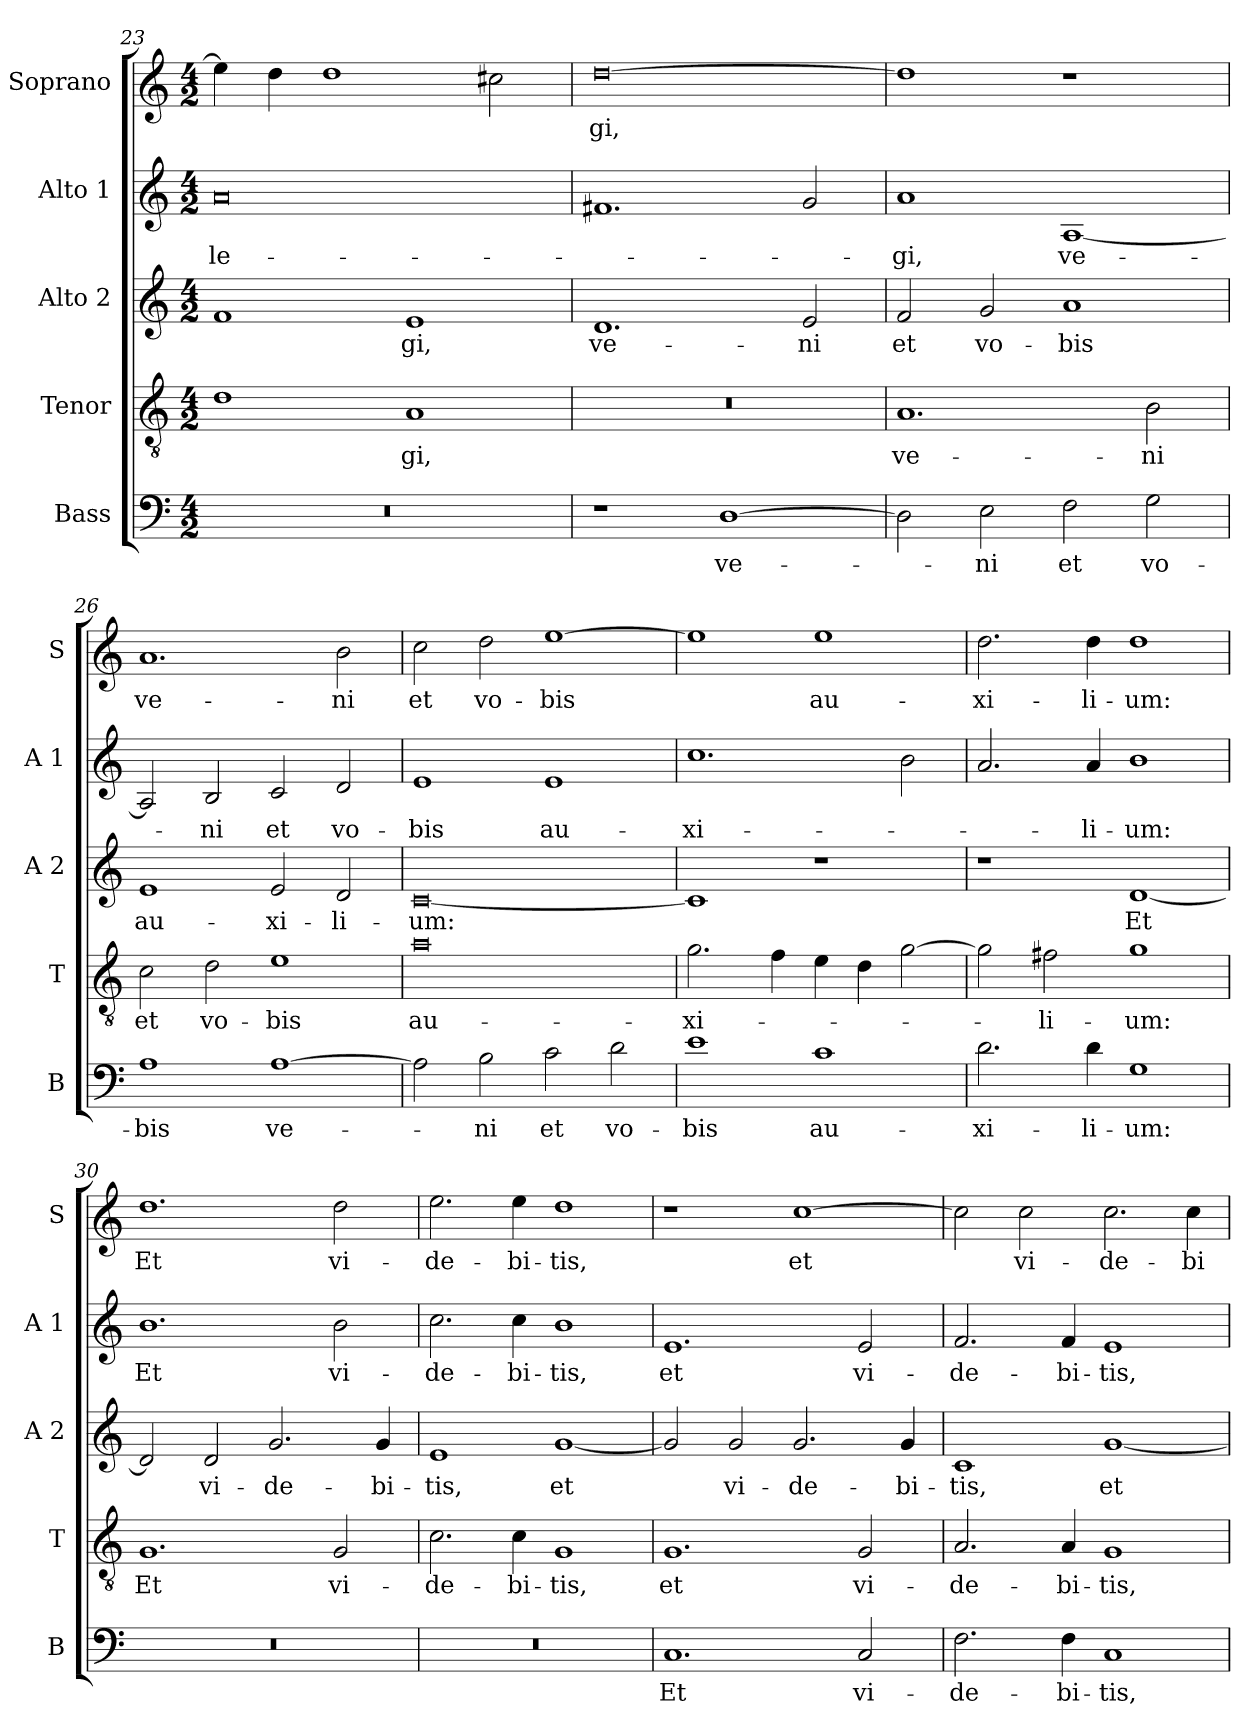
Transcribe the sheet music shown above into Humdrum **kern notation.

**kern	**text	**kern	**text	**kern	**text	**kern	**text	**kern	**text
*part5	*part5	*part4	*part4	*part3	*part3	*part2	*part2	*part1	*part1
*staff5	*staff5	*staff4	*staff4	*staff3	*staff3	*staff2	*staff2	*staff1	*staff1
*I"Bass	*	*I"Tenor	*	*I"Alto 2	*	*I"Alto 1	*	*I"Soprano	*
*I'B	*	*I'T	*	*I'A 2	*	*I'A 1	*	*I'S	*
*clefF4	*	*clefGv2	*	*clefG2	*	*clefG2	*	*clefG2	*
*k[]	*	*k[]	*	*k[]	*	*k[]	*	*k[]	*
*C:	*	*C:	*	*C:	*	*C:	*	*C:	*
*M4/2	*	*M4/2	*	*M4/2	*	*M4/2	*	*M4/2	*
=23	=23	=23	=23	=23	=23	=23	=23	=23	=23
!	!	!	!	!	!	!	!LO:LY:b	!	!
0r	.	1d	.	1f	.	0a	-le-	4ee\]	.
.	.	.	.	.	.	.	.	4dd\	.
.	.	.	.	.	.	.	.	1dd	.
!	!	!	!LO:LY:b	!	!LO:LY:b	!	!	!	!
.	.	1A	-gi,	1e	-gi,	.	.	.	.
.	.	.	.	.	.	.	.	2cc#X\	.
=24	=24	=24	=24	=24	=24	=24	=24	=24	=24
!	!	!	!	!	!LO:LY:b	!	!	!	!LO:LY:b
1r	.	0r	.	1.d	ve-	1.f#X	.	[0dd	-gi,
!	!LO:LY:b	!	!	!	!	!	!	!	!
[1D	ve-	.	.	.	.	.	.	.	.
!	!	!	!	!	!LO:LY:b	!	!	!	!
.	.	.	.	2e/	-ni	2g/	.	.	.
=25	=25	=25	=25	=25	=25	=25	=25	=25	=25
!	!	!	!LO:LY:b	!	!LO:LY:b	!	!LO:LY:b	!	!
2D\]	.	1.A	ve-	2f/	et	1a	-gi,	1dd]	.
!	!LO:LY:b	!	!	!	!LO:LY:b	!	!	!	!
2E\	-ni	.	.	2g/	vo-	.	.	.	.
!	!LO:LY:b	!	!	!	!LO:LY:b	!	!LO:LY:b	!	!
2F\	et	.	.	1a	-bis	[1A	ve-	1r	.
!	!LO:LY:b	!	!LO:LY:b	!	!	!	!	!	!
2G\	vo-	2B\	-ni	.	.	.	.	.	.
!!LO:PB:g=z
=26	=26	=26	=26	=26	=26	=26	=26	=26	=26
!	!LO:LY:b	!	!LO:LY:b	!	!LO:LY:b	!	!	!	!LO:LY:b
1A	-bis	2c\	et	1e	au-	2A/]	.	1.a	ve-
!	!	!	!LO:LY:b	!	!	!	!LO:LY:b	!	!
.	.	2d\	vo-	.	.	2B/	-ni	.	.
!	!LO:LY:b	!	!LO:LY:b	!	!LO:LY:b	!	!LO:LY:b	!	!
[1A	ve-	1e	-bis	2e/	-xi-	2c/	et	.	.
!	!	!	!	!	!LO:LY:b	!	!LO:LY:b	!	!LO:LY:b
.	.	.	.	2d/	-li-	2d/	vo-	2b\	-ni
=27	=27	=27	=27	=27	=27	=27	=27	=27	=27
!	!	!	!LO:LY:b	!	!LO:LY:b	!	!LO:LY:b	!	!LO:LY:b
2A\]	.	0a	au-	[0c	-um:	1e	-bis	2cc\	et
!	!LO:LY:b	!	!	!	!	!	!	!	!LO:LY:b
2B\	-ni	.	.	.	.	.	.	2dd\	vo-
!	!LO:LY:b	!	!	!	!	!	!LO:LY:b	!	!LO:LY:b
2c\	et	.	.	.	.	1e	au-	[1ee	-bis
!	!LO:LY:b	!	!	!	!	!	!	!	!
2d\	vo-	.	.	.	.	.	.	.	.
=28	=28	=28	=28	=28	=28	=28	=28	=28	=28
!	!LO:LY:b	!	!LO:LY:b	!	!	!	!LO:LY:b	!	!
1e	-bis	2.g\	-xi-	1c]	.	1.cc	-xi-	1ee]	.
.	.	4f\	.	.	.	.	.	.	.
!	!LO:LY:b	!	!	!	!	!	!	!	!LO:LY:b
1c	au-	4e\	.	1r	.	.	.	1ee	au-
.	.	4d\	.	.	.	.	.	.	.
.	.	[2g\	.	.	.	2b\	.	.	.
=29	=29	=29	=29	=29	=29	=29	=29	=29	=29
!	!LO:LY:b	!	!	!	!	!	!	!	!LO:LY:b
2.d\	-xi-	2g\]	.	1r	.	2.a/	.	2.dd\	-xi-
!	!	!	!LO:LY:b	!	!	!	!	!	!
.	.	2f#X\	-li-	.	.	.	.	.	.
!	!LO:LY:b	!	!	!	!	!	!LO:LY:b	!	!LO:LY:b
4d\	-li-	.	.	.	.	4a/	-li-	4dd\	-li-
!	!LO:LY:b	!	!LO:LY:b	!	!LO:LY:b	!	!LO:LY:b	!	!LO:LY:b
1G	-um:	1g	-um:	[1d	Et	1b	-um:	1dd	-um:
=30	=30	=30	=30	=30	=30	=30	=30	=30	=30
!	!	!	!LO:LY:b	!	!	!	!LO:LY:b	!	!LO:LY:b
0r	.	1.G	Et	2d/]	.	1.b	Et	1.dd	Et
!	!	!	!	!	!LO:LY:b	!	!	!	!
.	.	.	.	2d/	vi-	.	.	.	.
!	!	!	!	!	!LO:LY:b	!	!	!	!
.	.	.	.	2.g/	-de-	.	.	.	.
!	!	!	!LO:LY:b	!	!	!	!LO:LY:b	!	!LO:LY:b
.	.	2G/	vi-	.	.	2b\	vi-	2dd\	vi-
!	!	!	!	!	!LO:LY:b	!	!	!	!
.	.	.	.	4g/	-bi-	.	.	.	.
!!LO:LB:g=z
=31	=31	=31	=31	=31	=31	=31	=31	=31	=31
!	!	!	!LO:LY:b	!	!LO:LY:b	!	!LO:LY:b	!	!LO:LY:b
0r	.	2.c\	-de-	1e	-tis,	2.cc\	-de-	2.ee\	-de-
!	!	!	!LO:LY:b	!	!	!	!LO:LY:b	!	!LO:LY:b
.	.	4c\	-bi-	.	.	4cc\	-bi-	4ee\	-bi-
!	!	!	!LO:LY:b	!	!LO:LY:b	!	!LO:LY:b	!	!LO:LY:b
.	.	1G	-tis,	[1g	et	1b	-tis,	1dd	-tis,
=32	=32	=32	=32	=32	=32	=32	=32	=32	=32
!	!LO:LY:b	!	!LO:LY:b	!	!	!	!LO:LY:b	!	!
1.C	Et	1.G	et	2g/]	.	1.e	et	1r	.
!	!	!	!	!	!LO:LY:b	!	!	!	!
.	.	.	.	2g/	vi-	.	.	.	.
!	!	!	!	!	!LO:LY:b	!	!	!	!LO:LY:b
.	.	.	.	2.g/	-de-	.	.	[1cc	et
!	!LO:LY:b	!	!LO:LY:b	!	!	!	!LO:LY:b	!	!
2C/	vi-	2G/	vi-	.	.	2e/	vi-	.	.
!	!	!	!	!	!LO:LY:b	!	!	!	!
.	.	.	.	4g/	-bi-	.	.	.	.
=33	=33	=33	=33	=33	=33	=33	=33	=33	=33
!	!LO:LY:b	!	!LO:LY:b	!	!LO:LY:b	!	!LO:LY:b	!	!
2.F\	-de-	2.A/	-de-	1c	-tis,	2.f/	-de-	2cc\]	.
!	!	!	!	!	!	!	!	!	!LO:LY:b
.	.	.	.	.	.	.	.	2cc\	vi-
!	!LO:LY:b	!	!LO:LY:b	!	!	!	!LO:LY:b	!	!
4F\	-bi-	4A/	-bi-	.	.	4f/	-bi-	.	.
!	!LO:LY:b	!	!LO:LY:b	!	!LO:LY:b	!	!LO:LY:b	!	!LO:LY:b
1C	-tis,	1G	-tis,	[1g	et	1e	-tis,	2.cc\	-de-
!	!	!	!	!	!	!	!	!	!LO:LY:b
.	.	.	.	.	.	.	.	4cc\	-bi-
=	=	=	=	=	=	=	=	=	=
*-	*-	*-	*-	*-	*-	*-	*-	*-	*-
